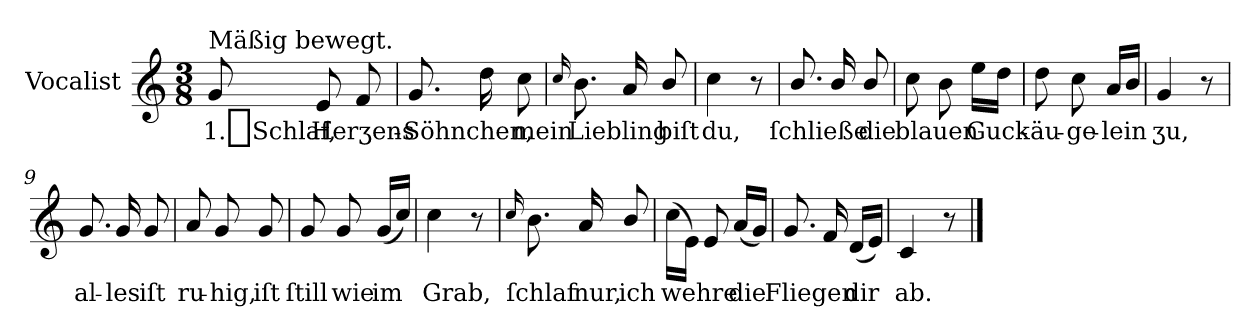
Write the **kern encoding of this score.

**kern	**text
*part1	*part1
*staff1	*staff1
*I"Vocalist	*
*clefG2	*
*k[]	*
*C:	*
*M3/8	*
=1	=1
!LO:TX:a:t=Mäßig bewegt.	!
8g	1._Schlaf,
8e	Herʒens-
8f	.
=2	=2
8.g	-Söhnchen,
16dd	.
8cc	mein
=3	=3
16qqcc	.
8.b	Liebling
16a	.
8b/	biſt
=4	=4
4cc	du,
8r	.
=5	=5
8.b/	ſchließe
16b/	.
8b/	die
=6	=6
8cc	blauen
8b	.
16eeLL	Guck-
16ddJJ	.
=7	=7
8dd	-äu-
8cc	-ge-
16aLL	-lein
16bJJ	.
=8	=8
4g	ʒu,
8r	.
=9	=9
8.g	al-
16g	-les
8g	iſt
=10	=10
8a	ru-
8g	-hig,
8g	iſt
=11	=11
8g	ſtill
8g	wie
(16gLL	im
16ccJJ)	.
=12	=12
4cc	Grab,
8r	.
=13	=13
16qqcc	.
8.b	ſchlaf
16a	nur,
8b/	ich
=14	=14
(16cc\LL	wehre
16eJJ)	.
8e	.
(16aLL	die
16gJJ)	.
=15	=15
8.g	Fliegen
16f	.
(16dLL	dir
16eJJ)	.
=16	=16
4c	ab.
8r	.
==	==
*-	*-
